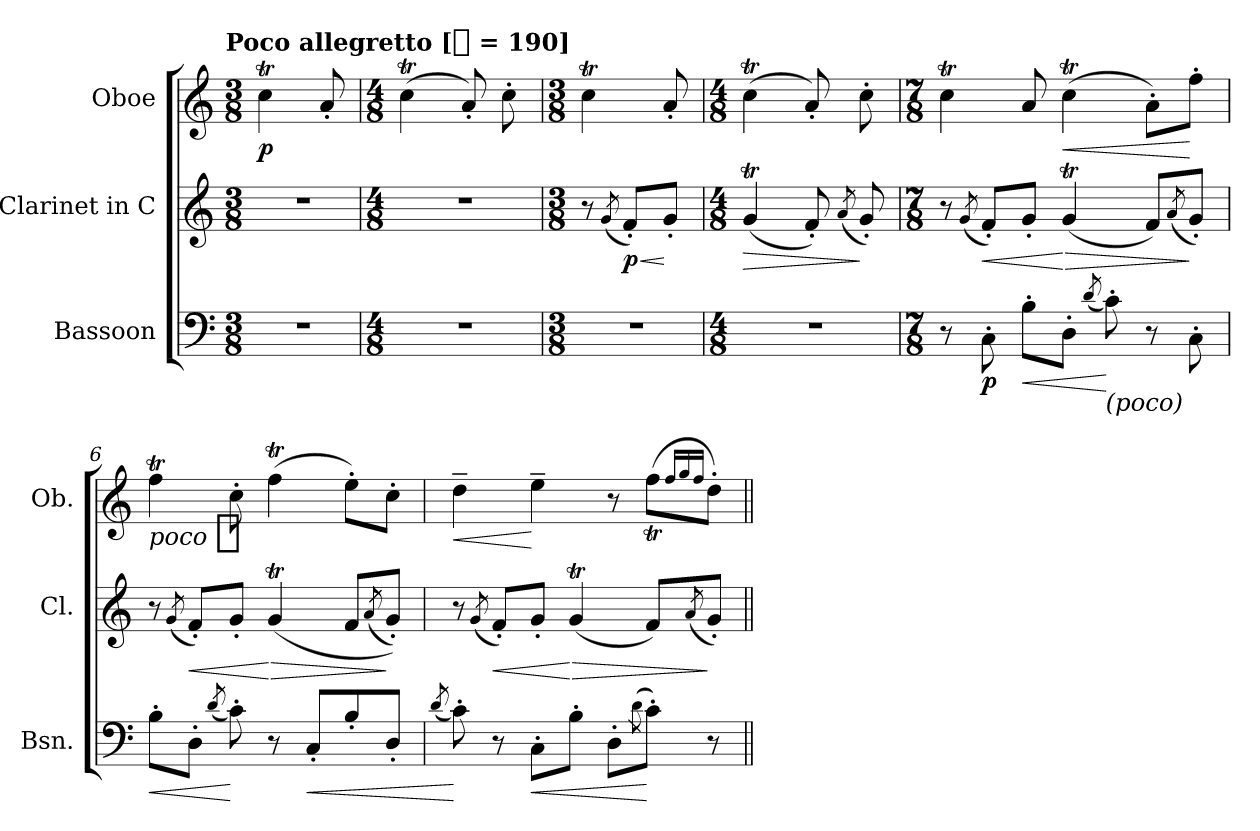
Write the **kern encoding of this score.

**kern	**dynam	**kern	**dynam	**kern	**dynam
*part3	*part3	*part2	*part2	*part1	*part1
*staff3	*staff3	*staff2	*staff2	*staff1	*staff1
*I"Bassoon	*	*I"Clarinet in C	*	*I"Oboe	*
*I'Bsn.	*	*I'Cl.	*	*I'Ob.	*
*clefF4	*	*clefG2	*	*clefG2	*
*k[]	*	*k[]	*	*k[]	*
*C:	*	*C:	*	*C:	*
!!LO:TX:omd:t=Poco allegretto [[8th] = 190]
*M3/8	*	*M3/8	*	*M3/8	*
*MM95	*	*MM95	*	*MM95	*
=1	=1	=1	=1	=1	=1
8%3r	.	8%3r	.	4ccT	p
.	.	.	.	8a'>	.
=2	=2	=2	=2	=2	=2
*M4/8	*	*M4/8	*	*M4/8	*
2r	.	2r	.	(4ccT	.
.	.	.	.	8a'>)	.
.	.	.	.	8cc'>	.
=3	=3	=3	=3	=3	=3
*M3/8	*	*M3/8	*	*M3/8	*
8%3r	.	8r	.	4ccT	.
.	.	(8qg/	.	.	.
!	!	!	!LO:HP:b	!	!
.	.	8f'>L)	< p	.	.
.	.	8g'>J	[	8a'>	.
=4	=4	=4	=4	=4	=4
*M4/8	*	*M4/8	*	*M4/8	*
!	!	!	!LO:HP:b	!	!
2r	.	(4gT	>	(4ccT	.
.	.	8f'>)	.	8a'>)	.
.	.	(8qa/	.	.	.
.	.	8g'>)	]	8cc'>	.
=5	=5	=5	=5	=5	=5
*M7/8	*	*M7/8	*	*M7/8	*
8r	.	8r	.	4ccT	.
.	.	(8qg/	.	.	.
!	!	!	!LO:HP:b	!	!
8C'\	p	8f'>L)	<	.	.
!	!LO:HP:b	!	!	!	!
8B'\L	<	8g'>J	.	8a	.
!	!	!	!LO:HP:n=1:b	!	!LO:HP:b
8D'\J	.	(4gT	[ >	(4ccT	<
(8qd/	.	.	.	.	.
!LO:TX:b:i:t=(poco)	!	!	!	!	!
8c')	[	.	.	.	.
8r	.	8fL)	.	8a'L)	.
.	.	(8qa/	.	.	.
8C'\	.	8g'>J)	]	8ff'J	[
=6	=6	=6	=6	=6	=6
!	!LO:HP:b	!	!	!	!LO:DY:t=poco %s
8B'\L	<	8r	.	4ffT	mf
.	.	(8qg/	.	.	.
!	!	!	!LO:HP:b	!	!
8D'\J	.	8f'>L)	<	.	.
(8qd/	.	.	.	.	.
8c')	[	8g'>J	.	8cc'	.
!	!	!	!LO:HP:n=1:b	!	!
8r	.	(4gT	[ >	(4ffT	.
!	!LO:HP:b	!	!	!	!
8C'/L	<	.	.	.	.
8B'/	.	8fL	.	8ee'L)	.
.	.	(8qa/	.	.	.
8D'/J	.	8g'>J))	]	8cc'J	.
=7	=7	=7	=7	=7	=7
(8qd/	.	.	.	.	.
!	!	!	!	!	!LO:HP:b
*	*	*	*	*^	*
8c')	[	8r	.	4dd~	2ryy	<
.	.	(8qg/	.	.	.	.
!	!	!	!LO:HP:b	!	!	!
8r	.	8f'>L)	<	.	.	.
!	!LO:HP:b	!	!	!	!	!
8C'\L	<	8g'>J	.	4ee~	.	[
!	!	!	!LO:HP:n=1:b	!	!	!
8B'\J	.	(4gT	[ >	.	.	.
8D'\L	.	.	.	8r	8ryy	.
(8qd\	.	.	.	.	.	.
8c'\J)	[	8fL)	.	8ryy	(8ffTL	.
.	.	.	.	16qff/LL	.	.
.	.	.	.	16qgg/	.	.
.	.	(8qa/	.	16qff/JJ	.	.
8r	.	8g'>J)	]	8ryy	8dd'J)	.
*	*	*	*	*v	*v	*
=||	=||	=||	=||	=||	=||
*-	*-	*-	*-	*-	*-
